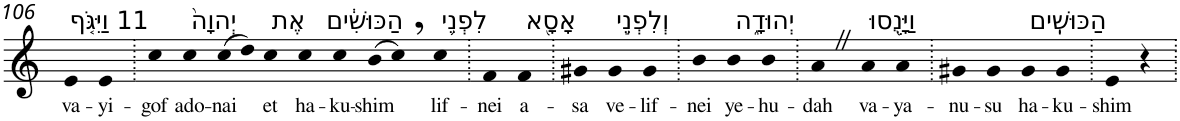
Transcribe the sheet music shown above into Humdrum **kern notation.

**kern	**text
*part1	*part1
*staff1	*staff1
*I"Piano	*
*I'Pno	*
!!LO:PB:g=z
*clefG2	*
*k[]	*
=106	=106
!LO:TX:a:t=11 וַיִּגֹּ֤ף	!
!	!LO:LY:b
4e	va-
!	!LO:LY:b
4e	-yi-
=107.	=107.
!	!LO:LY:b
4cc	-gof
!LO:TX:a:t=יְהוָה֙	!
!	!LO:LY:b
4cc	ado-
!	!LO:LY:b
(>8cc	-nai
8dd)	.
!LO:TX:a:t=אֶת	!
!	!LO:LY:b
4cc	et
!LO:TX:a:t=הַכּוּשִׁ֔ים	!
!	!LO:LY:b
4cc	ha-
!	!LO:LY:b
4cc	-ku-
!	!LO:LY:b
(>8b	-shim
8cc,)	.
!LO:TX:a:t=לִפְנֵ֥י	!
!	!LO:LY:b
4cc	lif-
=108.	=108.
!	!LO:LY:b
4f	-nei
!LO:TX:a:t=אָסָ֖א	!
!	!LO:LY:b
4f	a-
=109.	=109.
!	!LO:LY:b
4g#X	-sa
!LO:TX:a:t=וְלִפְנֵ֣י	!
!	!LO:LY:b
4g#	ve-
!	!LO:LY:b
4g#	-lif-
=110.	=110.
!	!LO:LY:b
4b	-nei
!LO:TX:a:t=יְהוּדָ֑ה	!
!	!LO:LY:b
4b	ye-
!	!LO:LY:b
4b	-hu-
=111.	=111.
!	!LO:LY:b
4aZ	-dah
!LO:TX:a:t=וַיָּנֻ֖סוּ	!
!	!LO:LY:b
4a	va-
!	!LO:LY:b
4a	-ya-
=112.	=112.
!	!LO:LY:b
4g#X	-nu-
!	!LO:LY:b
4g#	-su
!LO:TX:a:t=הַכּוּשִֽׁים	!
!	!LO:LY:b
4g#	ha-
!	!LO:LY:b
4g#	-ku-
=113.	=113.
!	!LO:LY:b
4e	-shim
4r	.
=.	=.
*-	*-
